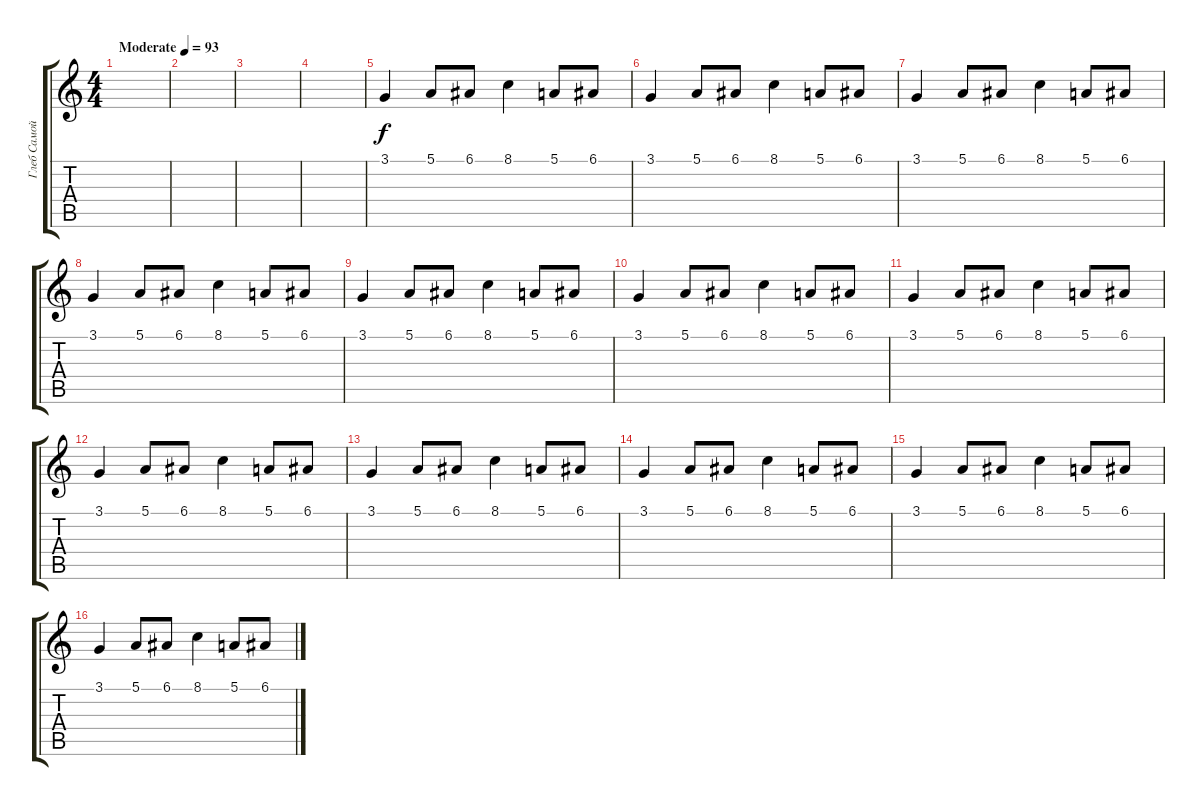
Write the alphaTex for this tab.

\track ("Глеб Самойлов (клавишные)" "Глеб Самой") {instrument vibraphone}
\staff {score tabs}
\tuning (E4 B3 G3 D3 A2 E2) {hide}
\ts (4 4)
\tempo (93 "Moderate")
\clef g2
\ks c
|
|
|
|
3.1.4 5.1.8 6.1.8 8.1.4 5.1.8 6.1.8 |
3.1.4 5.1.8 6.1.8 8.1.4 5.1.8 6.1.8 |
3.1.4 5.1.8 6.1.8 8.1.4 5.1.8 6.1.8 |
3.1.4 5.1.8 6.1.8 8.1.4 5.1.8 6.1.8 |
3.1.4 5.1.8 6.1.8 8.1.4 5.1.8 6.1.8 |
3.1.4 5.1.8 6.1.8 8.1.4 5.1.8 6.1.8 |
3.1.4 5.1.8 6.1.8 8.1.4 5.1.8 6.1.8 |
3.1.4 5.1.8 6.1.8 8.1.4 5.1.8 6.1.8 |
3.1.4 5.1.8 6.1.8 8.1.4 5.1.8 6.1.8 |
3.1.4 5.1.8 6.1.8 8.1.4 5.1.8 6.1.8 |
3.1.4 5.1.8 6.1.8 8.1.4 5.1.8 6.1.8 |
3.1.4 5.1.8 6.1.8 8.1.4 5.1.8 6.1.8
